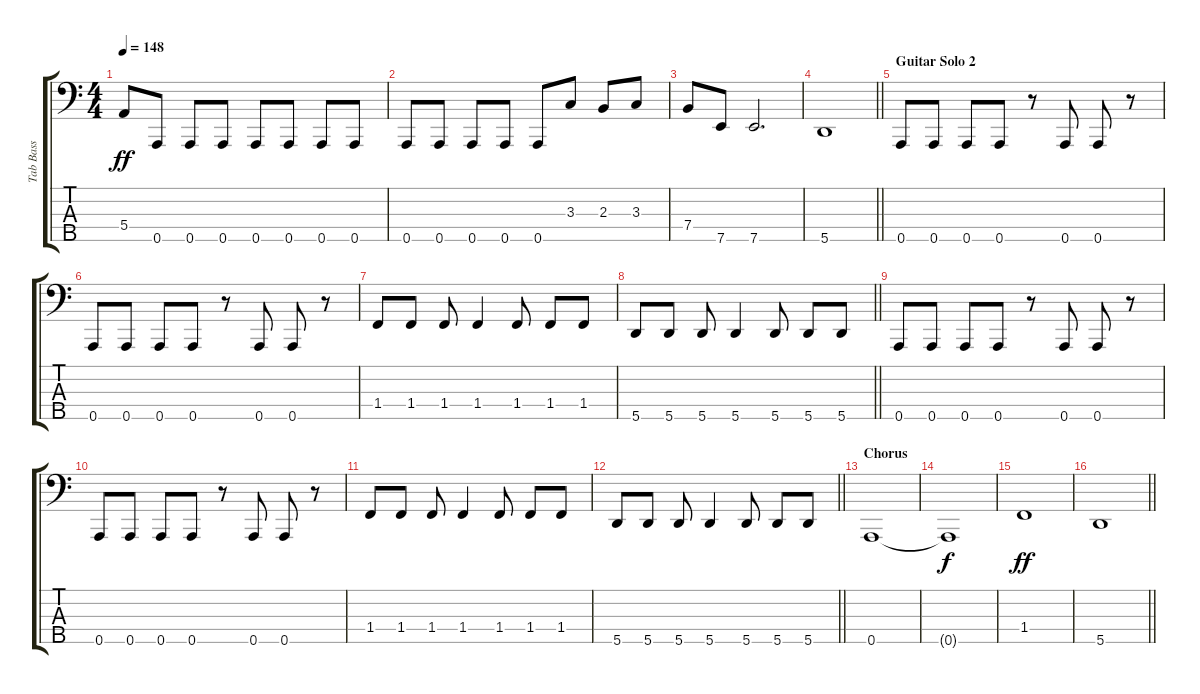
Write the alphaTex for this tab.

\track ("Tab Bass" "Tab Bass") {instrument electricbasspick}
\staff {score tabs}
\tuning (G2 D2 A1 E1 A0) {hide}
\ts (4 4)
\tempo 148
\clef f4
\ks c
5.4.8{dy ff} 0.5.8 0.5.8 0.5.8 0.5.8 0.5.8 0.5.8 0.5.8 |
0.5.8 0.5.8 0.5.8 0.5.8 0.5.8 3.3.8 2.3.8 3.3.8 |
7.4.8 7.5.8 7.5.2{d} |
\barLineRight lightlight
5.5.1 |
\section ("" "Guitar Solo 2")
0.5.8 0.5.8 0.5.8 0.5.8 r.8 0.5.8 0.5.8 r.8 |
0.5.8 0.5.8 0.5.8 0.5.8 r.8 0.5.8 0.5.8 r.8 |
1.4.8 1.4.8 1.4.8 1.4.4 1.4.8 1.4.8 1.4.8 |
\barLineRight lightlight
5.5.8 5.5.8 5.5.8 5.5.4 5.5.8 5.5.8 5.5.8 |
0.5.8 0.5.8 0.5.8 0.5.8 r.8 0.5.8 0.5.8 r.8 |
0.5.8 0.5.8 0.5.8 0.5.8 r.8 0.5.8 0.5.8 r.8 |
1.4.8 1.4.8 1.4.8 1.4.4 1.4.8 1.4.8 1.4.8 |
\barLineRight lightlight
5.5.8 5.5.8 5.5.8 5.5.4 5.5.8 5.5.8 5.5.8 |
\section ("" "Chorus")
0.5.1 |
0.5{t}.1{dy f} |
1.4.1{dy ff} |
\barLineRight lightlight
5.5.1
